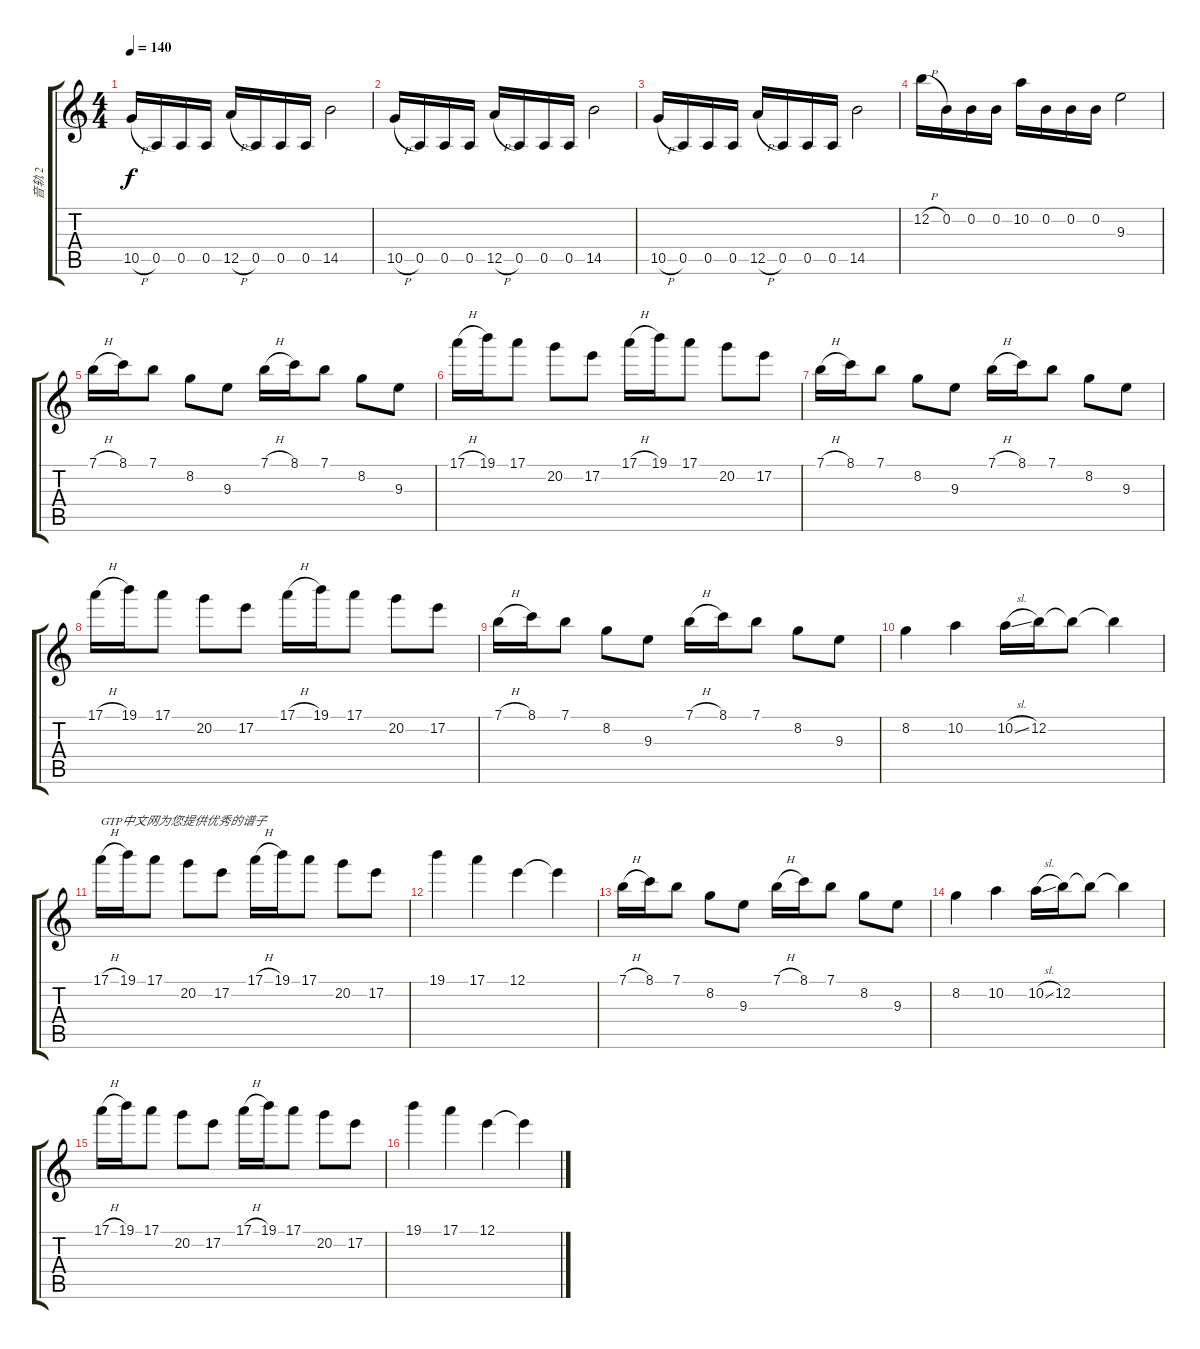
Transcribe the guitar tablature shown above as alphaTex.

\track ("音轨 2" "音轨 2") {instrument distortionguitar}
\staff {score tabs}
\tuning (E4 B3 G3 D3 A2 E2) {hide}
\ts (4 4)
\tempo 140
\clef g2
\ks c
10.5{h}.16{dy f} 0.5.16 0.5.16 0.5.16 12.5{h}.16 0.5.16 0.5.16 0.5.16 14.5.2 |
10.5{h}.16 0.5.16 0.5.16 0.5.16 12.5{h}.16 0.5.16 0.5.16 0.5.16 14.5.2 |
10.5{h}.16 0.5.16 0.5.16 0.5.16 12.5{h}.16 0.5.16 0.5.16 0.5.16 14.5.2 |
12.2{h}.16 0.2.16 0.2.16 0.2.16 10.2.16 0.2.16 0.2.16 0.2.16 9.3.2 |
7.1{h}.16 8.1.16 7.1.8 8.2.8 9.3.8 7.1{h}.16 8.1.16 7.1.8 8.2.8 9.3.8 |
17.1{h}.16 19.1.16 17.1.8 20.2.8 17.2.8 17.1{h}.16 19.1.16 17.1.8 20.2.8 17.2.8 |
7.1{h}.16 8.1.16 7.1.8 8.2.8 9.3.8 7.1{h}.16 8.1.16 7.1.8 8.2.8 9.3.8 |
17.1{h}.16 19.1.16 17.1.8 20.2.8 17.2.8 17.1{h}.16 19.1.16 17.1.8 20.2.8 17.2.8 |
7.1{h}.16 8.1.16 7.1.8 8.2.8 9.3.8 7.1{h}.16 8.1.16 7.1.8 8.2.8 9.3.8 |
8.2.4 10.2.4 10.2{sl}.16 12.2.16 12.2{t}.8 12.2{t}.4 |
17.1{h}.16{txt "GTP中文网为您提供优秀的谱子"} 19.1.16 17.1.8 20.2.8 17.2.8 17.1{h}.16 19.1.16 17.1.8 20.2.8 17.2.8 |
19.1.4 17.1.4 12.1.4 12.1{t}.4 |
7.1{h}.16 8.1.16 7.1.8 8.2.8 9.3.8 7.1{h}.16 8.1.16 7.1.8 8.2.8 9.3.8 |
8.2.4 10.2.4 10.2{sl}.16 12.2.16 12.2{t}.8 12.2{t}.4 |
17.1{h}.16 19.1.16 17.1.8 20.2.8 17.2.8 17.1{h}.16 19.1.16 17.1.8 20.2.8 17.2.8 |
19.1.4 17.1.4 12.1.4 12.1{t}.4
